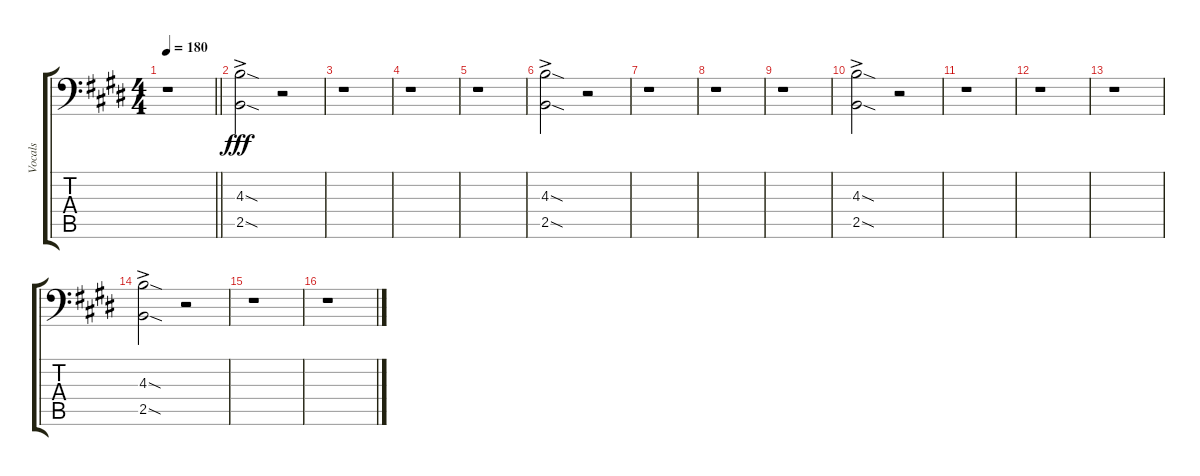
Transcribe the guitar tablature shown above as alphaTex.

\track ("Vocals" "Vocals") {instrument stringensemble1}
\staff {score tabs}
\tuning (E4 B3 G3 D3 A2 A1) {hide}
\ts (4 4)
\tempo 180
\clef f4
\barLineRight lightlight
\ks c#minor
r.1{dy fff} |
(4.3{sod ac} 2.5{sod ac}).2 r.2 |
r.1 |
r.1 |
r.1 |
(4.3{sod ac} 2.5{sod ac}).2 r.2 |
r.1 |
r.1 |
r.1 |
(4.3{sod ac} 2.5{sod ac}).2 r.2 |
r.1 |
r.1 |
r.1 |
(4.3{sod ac} 2.5{sod ac}).2 r.2 |
r.1 |
r.1
